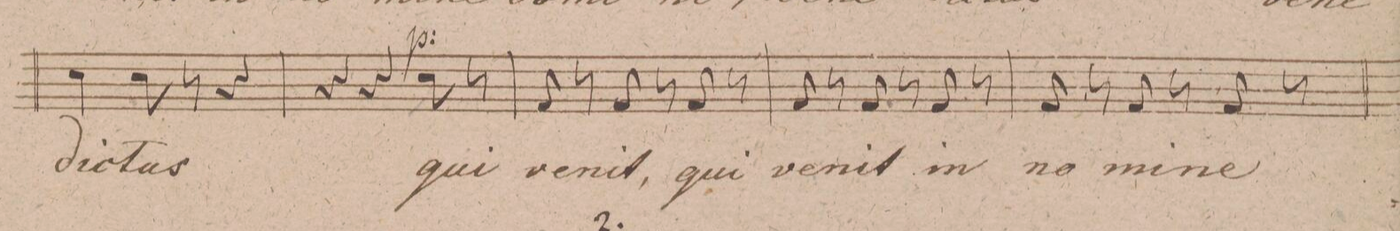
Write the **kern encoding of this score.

**kern	**text	**dynam
*I"Tenore.	*	*
*clefC4	*	*
*k[f#c#g#]	*	*
*M3/4	*	*
4B\	-dic-	.
8B\	-tus	.
8r	.	.
4r	.	.
=38	=38	=38
4r	.	.
4r	.	.
8B\	qui	p
8r	.	.
=39	=39	=39
8E/	ve-	.
8r	.	.
8E/	-nit,	.
8r	.	.
8E/	qui	.
8r	.	.
=40	=40	=40
8E/	ve-	.
8r	.	.
8E/	-nit	.
8r	.	.
8E/	in	.
8r	.	.
=	=	=
2.ryy	.	.
=41	=41	=41
8E/	no-	.
8r	.	.
8E/	-mi-	.
8r	.	.
8E/	-ne	.
8r	.	.
=42	=42	=42
*-	*-	*-
